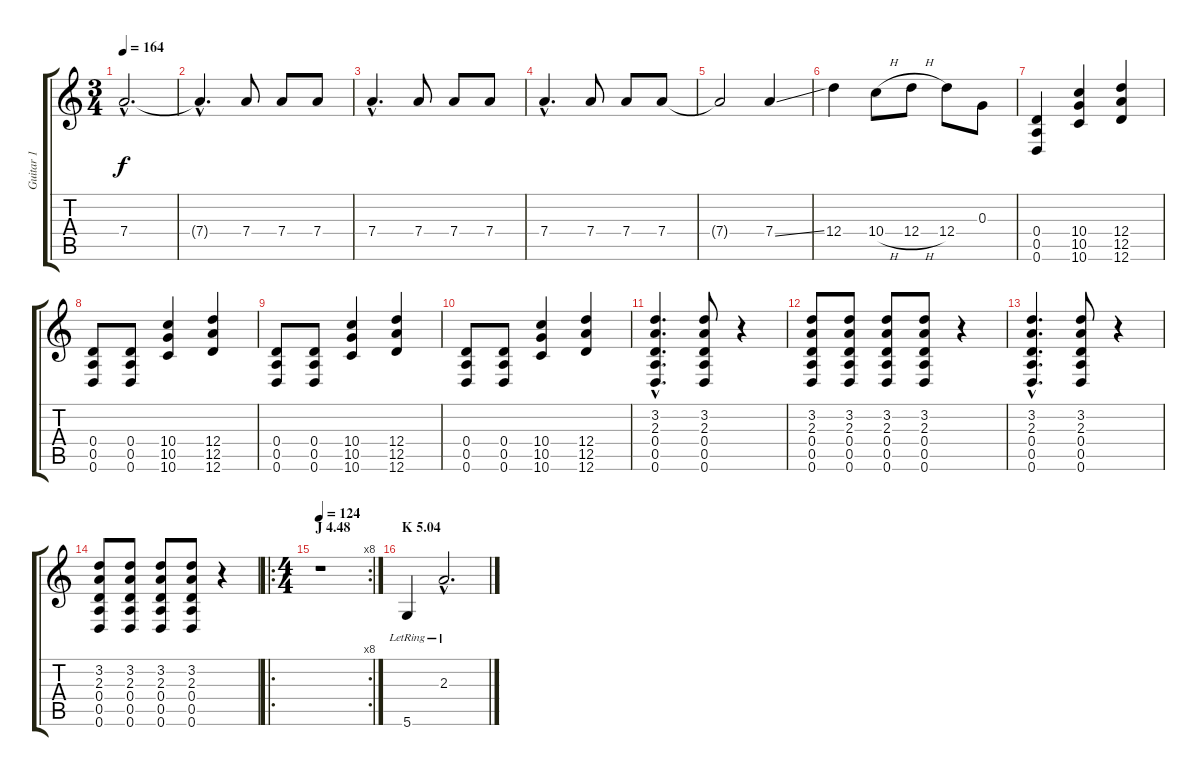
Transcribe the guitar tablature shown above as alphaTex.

\track ("Guitar 1" "Guitar 1") {instrument distortionguitar}
\staff {score tabs}
\tuning (E4 B3 G3 D3 A2 D2) {hide}
\ts (3 4)
\tempo 164
\clef g2
\ks c
7.4{hac t}.2{d dy f} |
7.4{hac t}.4{d} 7.4.8 7.4.8 7.4.8 |
7.4{hac}.4{d} 7.4.8 7.4.8 7.4.8 |
7.4{hac}.4{d} 7.4.8 7.4.8 7.4.8 |
7.4{t}.2 7.4{ss}.4 |
12.4.4 10.4{h}.8 12.4{h}.8 12.4.8 0.3.8 |
(0.4 0.5 0.6).4 (10.4 10.5 10.6).4 (12.4 12.5 12.6).4 |
(0.4 0.5 0.6).8 (0.4 0.5 0.6).8 (10.4 10.5 10.6).4 (12.4 12.5 12.6).4 |
(0.4 0.5 0.6).8 (0.4 0.5 0.6).8 (10.4 10.5 10.6).4 (12.4 12.5 12.6).4 |
(0.4 0.5 0.6).8 (0.4 0.5 0.6).8 (10.4 10.5 10.6).4 (12.4 12.5 12.6).4 |
(3.2{hac} 2.3{hac} 0.4{hac} 0.5{hac} 0.6{hac}).4{d} (3.2 2.3 0.4 0.5 0.6).8 r.4 |
(3.2 2.3 0.4 0.5 0.6).8 (3.2 2.3 0.4 0.5 0.6).8 (3.2 2.3 0.4 0.5 0.6).8 (3.2 2.3 0.4 0.5 0.6).8 r.4 |
(3.2{hac} 2.3{hac} 0.4{hac} 0.5{hac} 0.6{hac}).4{d} (3.2 2.3 0.4 0.5 0.6).8 r.4 |
(3.2 2.3 0.4 0.5 0.6).8 (3.2 2.3 0.4 0.5 0.6).8 (3.2 2.3 0.4 0.5 0.6).8 (3.2 2.3 0.4 0.5 0.6).8 r.4 |
\ro
\rc 8
\ts (4 4)
\section ("" "J 4.48")
\tempo 124
r.1 |
\section ("" "K 5.04")
5.6{lr}.4{instrument electricguitarclean} 2.3{hac lr}.2{d}
